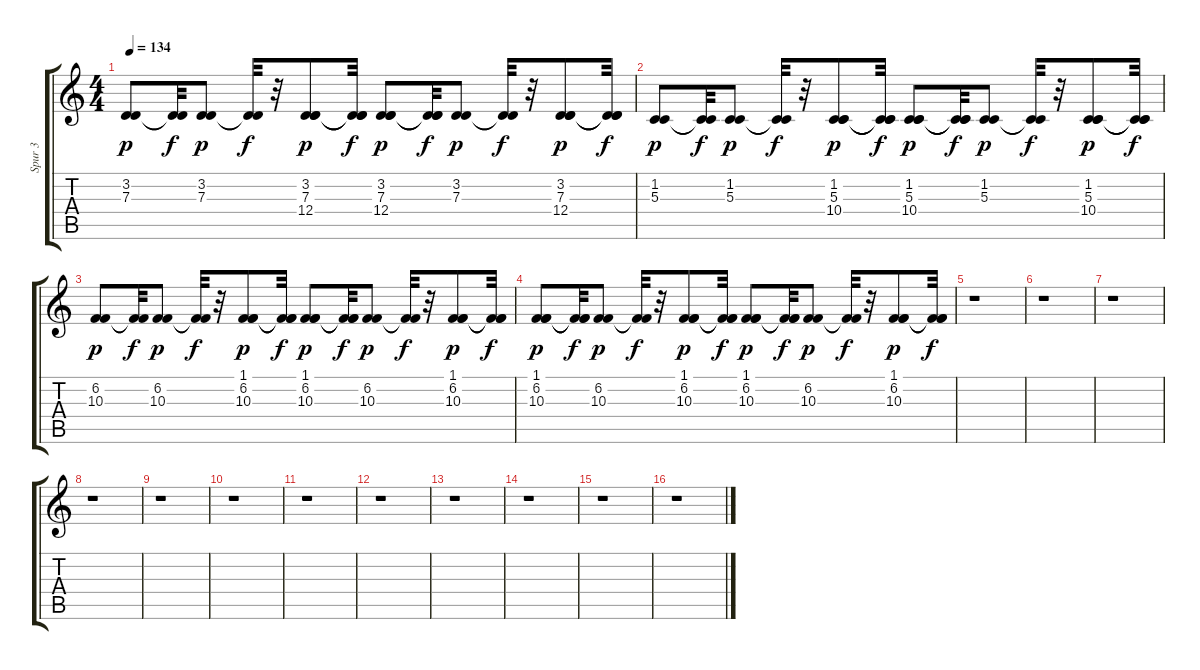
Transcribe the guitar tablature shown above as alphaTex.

\track ("Spur 3" "Spur 3") {instrument rockorgan}
\staff {score tabs}
\tuning (E4 B3 G3 D3 A2 E2) {hide}
\ts (4 4)
\tempo 134
\clef g2
\ks c
(3.2 7.3).8{dy p} (3.2{t} 7.3{t}).32{dy f} (3.2 7.3).8{dy p} (3.2{t} 7.3{t}).32{dy f} r.32 (3.2 7.3 12.4).8{dy p} (3.2{t} 7.3{t} 12.4{t}).32{dy f} (3.2 7.3 12.4).8{dy p} (3.2{t} 7.3{t} 12.4{t}).32{dy f} (3.2 7.3).8{dy p} (3.2{t} 7.3{t}).32{dy f} r.32 (3.2 7.3 12.4).8{dy p} (3.2{t} 7.3{t} 12.4{t}).32{dy f} |
(1.2 5.3).8{dy p} (1.2{t} 5.3{t}).32{dy f} (1.2 5.3).8{dy p} (1.2{t} 5.3{t}).32{dy f} r.32 (1.2 5.3 10.4).8{dy p} (1.2{t} 5.3{t} 10.4{t}).32{dy f} (1.2 5.3 10.4).8{dy p} (1.2{t} 5.3{t} 10.4{t}).32{dy f} (1.2 5.3).8{dy p} (1.2{t} 5.3{t}).32{dy f} r.32 (1.2 5.3 10.4).8{dy p} (1.2{t} 5.3{t} 10.4{t}).32{dy f} |
(6.2 10.3).8{dy p} (6.2{t} 10.3{t}).32{dy f} (6.2 10.3).8{dy p} (6.2{t} 10.3{t}).32{dy f} r.32 (1.1 6.2 10.3).8{dy p} (1.1{t} 6.2{t} 10.3{t}).32{dy f} (1.1 6.2 10.3).8{dy p} (1.1{t} 6.2{t} 10.3{t}).32{dy f} (6.2 10.3).8{dy p} (6.2{t} 10.3{t}).32{dy f} r.32 (1.1 6.2 10.3).8{dy p} (1.1{t} 6.2{t} 10.3{t}).32{dy f} |
(1.1 6.2 10.3).8{dy p} (1.1{t} 6.2{t} 10.3{t}).32{dy f} (6.2 10.3).8{dy p} (6.2{t} 10.3{t}).32{dy f} r.32 (1.1 6.2 10.3).8{dy p} (1.1{t} 6.2{t} 10.3{t}).32{dy f} (1.1 6.2 10.3).8{dy p} (1.1{t} 6.2{t} 10.3{t}).32{dy f} (6.2 10.3).8{dy p} (6.2{t} 10.3{t}).32{dy f} r.32 (1.1 6.2 10.3).8{dy p} (1.1{t} 6.2{t} 10.3{t}).32{dy f} |
r.1 |
r.1 |
r.1 |
r.1 |
r.1 |
r.1 |
r.1 |
r.1 |
r.1 |
r.1 |
r.1 |
r.1
